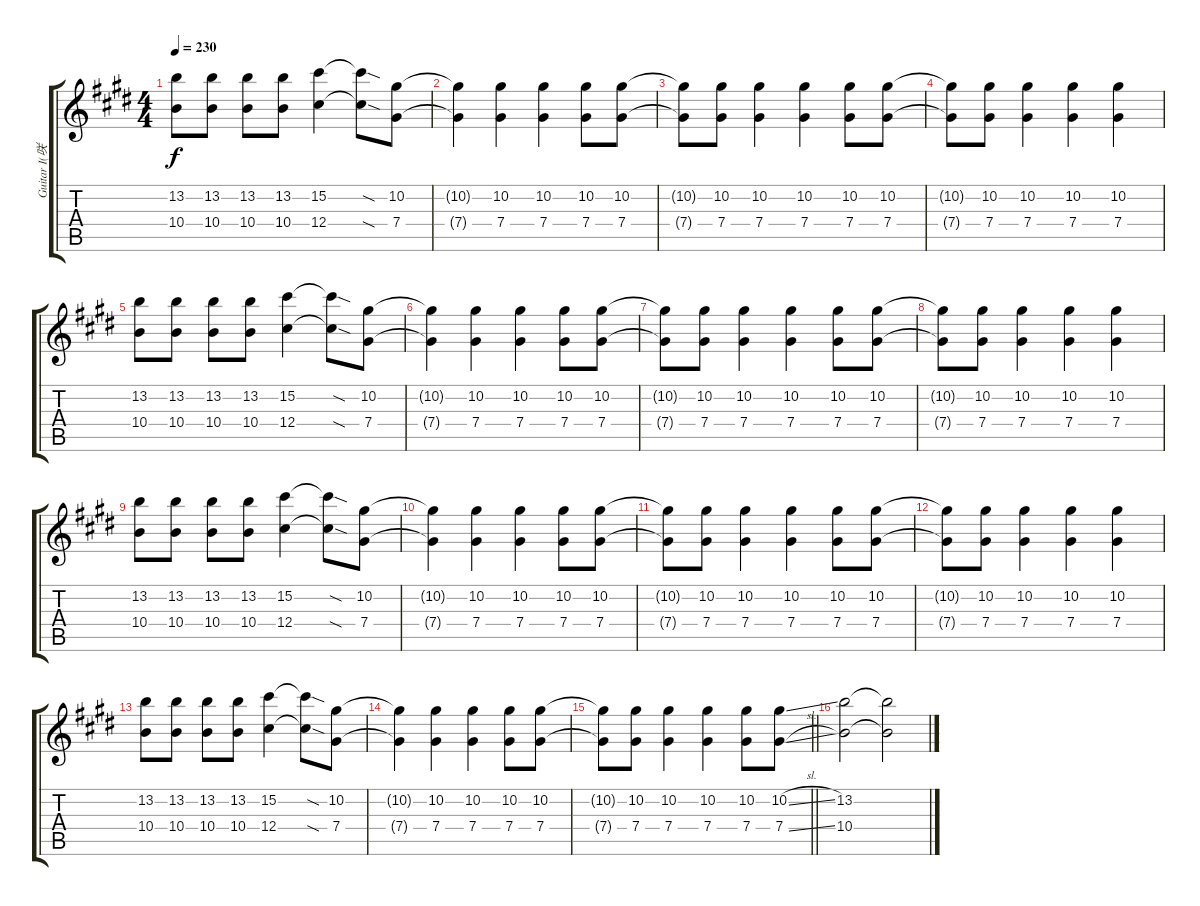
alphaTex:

\track ("Guitar I(咲人)" "Guitar I(咲") {instrument overdrivenguitar}
\staff {score tabs}
\tuning (Eb4 Bb3 Gb3 Db3 Ab2 Db2) {hide}
\ts (4 4)
\tempo 230
\clef g2
\ks e
(13.2 10.4).8{dy f} (13.2 10.4).8 (13.2 10.4).8 (13.2 10.4).8 (15.2 12.4).4 (15.2{sod t} 12.4{sod t}).8 (10.2 7.4).8 |
(10.2{t} 7.4{t}).4 (10.2 7.4).4 (10.2 7.4).4 (10.2 7.4).8 (10.2 7.4).8 |
(10.2{t} 7.4{t}).8 (10.2 7.4).8 (10.2 7.4).4 (10.2 7.4).4 (10.2 7.4).8 (10.2 7.4).8 |
(10.2{t} 7.4{t}).8 (10.2 7.4).8 (10.2 7.4).4 (10.2 7.4).4 (10.2 7.4).4 |
(13.2 10.4).8 (13.2 10.4).8 (13.2 10.4).8 (13.2 10.4).8 (15.2 12.4).4 (15.2{sod t} 12.4{sod t}).8 (10.2 7.4).8 |
(10.2{t} 7.4{t}).4 (10.2 7.4).4 (10.2 7.4).4 (10.2 7.4).8 (10.2 7.4).8 |
(10.2{t} 7.4{t}).8 (10.2 7.4).8 (10.2 7.4).4 (10.2 7.4).4 (10.2 7.4).8 (10.2 7.4).8 |
(10.2{t} 7.4{t}).8 (10.2 7.4).8 (10.2 7.4).4 (10.2 7.4).4 (10.2 7.4).4 |
(13.2 10.4).8 (13.2 10.4).8 (13.2 10.4).8 (13.2 10.4).8 (15.2 12.4).4 (15.2{sod t} 12.4{sod t}).8 (10.2 7.4).8 |
(10.2{t} 7.4{t}).4 (10.2 7.4).4 (10.2 7.4).4 (10.2 7.4).8 (10.2 7.4).8 |
(10.2{t} 7.4{t}).8 (10.2 7.4).8 (10.2 7.4).4 (10.2 7.4).4 (10.2 7.4).8 (10.2 7.4).8 |
(10.2{t} 7.4{t}).8 (10.2 7.4).8 (10.2 7.4).4 (10.2 7.4).4 (10.2 7.4).4 |
(13.2 10.4).8 (13.2 10.4).8 (13.2 10.4).8 (13.2 10.4).8 (15.2 12.4).4 (15.2{sod t} 12.4{sod t}).8 (10.2 7.4).8 |
(10.2{t} 7.4{t}).4 (10.2 7.4).4 (10.2 7.4).4 (10.2 7.4).8 (10.2 7.4).8 |
\barLineRight lightlight
(10.2{t} 7.4{t}).8 (10.2 7.4).8 (10.2 7.4).4 (10.2 7.4).4 (10.2 7.4).8 (10.2{sl} 7.4{sl}).8 |
(13.2 10.4).2 (13.2{t} 10.4{t}).2{volume 2}
